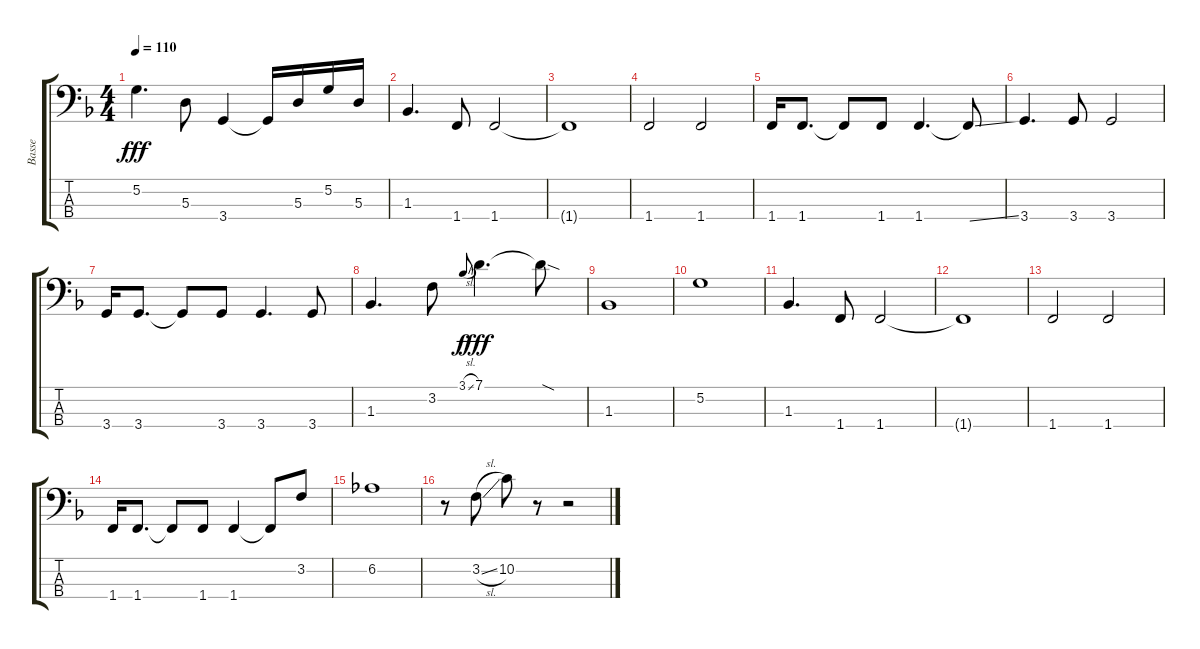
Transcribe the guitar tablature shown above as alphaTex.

\track ("Basse" "Basse") {instrument electricbassfinger}
\staff {score tabs}
\tuning (G2 D2 A1 E1) {hide}
\ts (4 4)
\tempo 110
\clef f4
\ks f
5.2.4{d dy fff} 5.3.8 3.4.4 3.4{t}.16 5.3.16 5.2.16 5.3.16 |
1.3.4{d} 1.4.8 1.4.2 |
1.4{t}.1 |
1.4.2 1.4.2 |
1.4.16 1.4.8{d} 1.4{t}.8 1.4.8 1.4.4{d} 1.4{ss t}.8 |
3.4.4{d} 3.4.8 3.4.2 |
3.4.16 3.4.8{d} 3.4{t}.8 3.4.8 3.4.4{d} 3.4.8 |
1.3.4{d} 3.2.8 3.1{sl}.8{gr onbeat dy f} 7.1.4{d dy fff} 7.1{sod t}.8 |
1.3.1 |
5.2.1 |
1.3.4{d} 1.4.8 1.4.2 |
1.4{t}.1 |
1.4.2 1.4.2 |
1.4.16 1.4.8{d} 1.4{t}.8 1.4.8 1.4.4 1.4{t}.8 3.2.8 |
6.2.1 |
r.8 3.2{sl}.8 10.2.8 r.8 r.2
